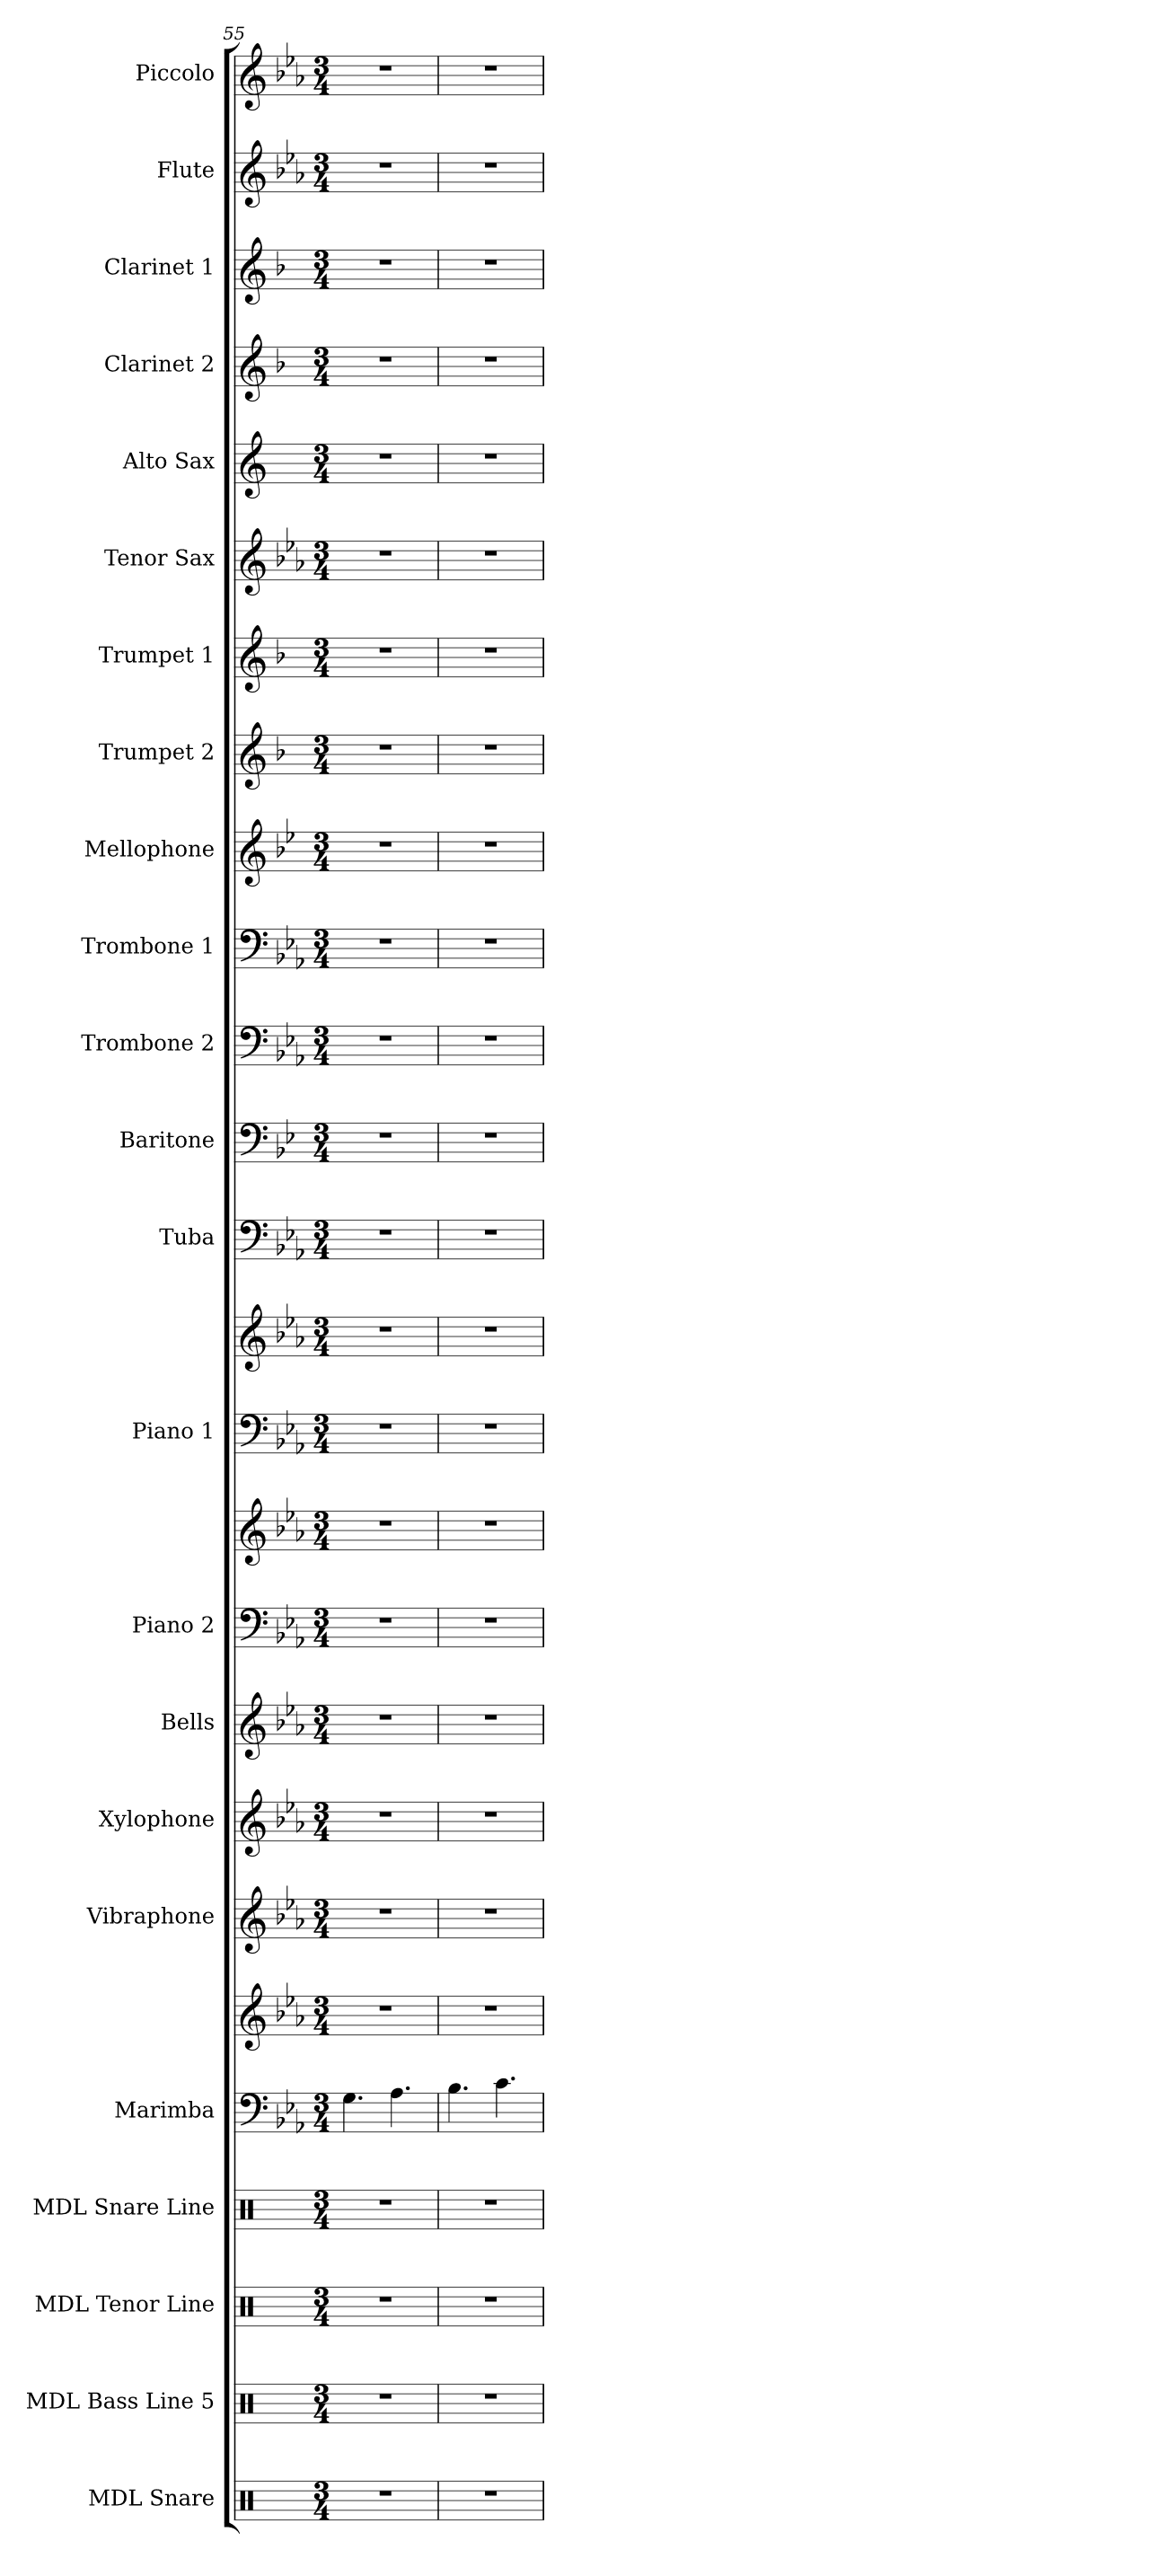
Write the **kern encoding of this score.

**kern	**kern	**kern	**kern	**kern	**kern	**kern	**kern	**kern	**kern	**kern	**kern	**kern	**kern	**kern	**kern	**kern	**kern	**kern	**kern	**kern	**kern	**kern	**kern	**kern	**kern
*part23	*part22	*part21	*part20	*part19	*part19	*part18	*part17	*part16	*part15	*part15	*part14	*part14	*part13	*part12	*part11	*part10	*part9	*part8	*part7	*part6	*part5	*part4	*part3	*part2	*part1
*staff26	*staff25	*staff24	*staff23	*staff22	*staff21	*staff20	*staff19	*staff18	*staff17	*staff16	*staff15	*staff14	*staff13	*staff12	*staff11	*staff10	*staff9	*staff8	*staff7	*staff6	*staff5	*staff4	*staff3	*staff2	*staff1
*I"MDL Snare	*I"MDL Bass Line 5	*I"MDL Tenor Line	*I"MDL Snare Line	*I"Marimba	*	*I"Vibraphone	*I"Xylophone	*I"Bells	*I"Piano 2	*	*I"Piano 1	*	*I"Tuba	*I"Baritone	*I"Trombone 2	*I"Trombone 1	*I"Mellophone	*I"Trumpet 2	*I"Trumpet 1	*I"Tenor Sax	*I"Alto Sax	*I"Clarinet 2	*I"Clarinet 1	*I"Flute	*I"Piccolo
*I'SN.	*I'B. L.	*I'T. L.	*I'S. L.	*I'Mrb.	*	*I'Vib.	*I'Xyl.	*I'Bls.	*I'Pno. 2	*	*I'Pno. 1	*	*I'Tba.	*I'Bar.	*I'Tbn. 2	*I'Tbn. 1	*I'Mello.	*I'Tpt. 2	*I'Tpt. 1	*I'T. Sx.	*I'A. Sx.	*I'Cl. 2	*I'Cl. 1	*I'Fl.	*I'Picc.
*clefX	*clefX	*clefX	*clefX	*clefF4	*clefG2	*clefG2	*clefG2	*clefG2	*clefF4	*clefG2	*clefF4	*clefG2	*clefF4	*clefF4	*clefF4	*clefF4	*clefG2	*clefG2	*clefG2	*clefG2	*clefG2	*clefG2	*clefG2	*clefG2	*clefG2
*	*	*	*	*	*	*	*ITrd-7c-12	*ITrd-14c-24	*	*	*	*	*	*ITrd4c7	*	*	*ITrd4c7	*ITrd1c2	*ITrd1c2	*ITrd8c14	*ITrd5c9	*ITrd1c2	*ITrd1c2	*	*ITrd-7c-12
*k[]	*k[]	*k[]	*k[]	*k[b-e-a-]	*k[b-e-a-]	*k[b-e-a-]	*k[b-e-a-]	*k[b-e-a-]	*k[b-e-a-]	*k[b-e-a-]	*k[b-e-a-]	*k[b-e-a-]	*k[b-e-a-]	*k[b-e-a-]	*k[b-e-a-]	*k[b-e-a-]	*k[b-e-a-]	*k[b-e-a-]	*k[b-e-a-]	*k[b-e-a-]	*k[b-e-a-]	*k[b-e-a-]	*k[b-e-a-]	*k[b-e-a-]	*k[b-e-a-]
*M3/4	*M3/4	*M3/4	*M3/4	*M3/4	*M3/4	*M3/4	*M3/4	*M3/4	*M3/4	*M3/4	*M3/4	*M3/4	*M3/4	*M3/4	*M3/4	*M3/4	*M3/4	*M3/4	*M3/4	*M3/4	*M3/4	*M3/4	*M3/4	*M3/4	*M3/4
=55	=55	=55	=55	=55	=55	=55	=55	=55	=55	=55	=55	=55	=55	=55	=55	=55	=55	=55	=55	=55	=55	=55	=55	=55	=55
2.r	2.r	2.r	2.r	4.G\	2.r	2.r	2.r	2.r	2.r	2.r	2.r	2.r	2.r	2.r	2.r	2.r	2.r	2.r	2.r	2.r	2.r	2.r	2.r	2.r	2.r
.	.	.	.	4.A-\	.	.	.	.	.	.	.	.	.	.	.	.	.	.	.	.	.	.	.	.	.
=56	=56	=56	=56	=56	=56	=56	=56	=56	=56	=56	=56	=56	=56	=56	=56	=56	=56	=56	=56	=56	=56	=56	=56	=56	=56
2.r	2.r	2.r	2.r	4.B-\	2.r	2.r	2.r	2.r	2.r	2.r	2.r	2.r	2.r	2.r	2.r	2.r	2.r	2.r	2.r	2.r	2.r	2.r	2.r	2.r	2.r
.	.	.	.	4.c\	.	.	.	.	.	.	.	.	.	.	.	.	.	.	.	.	.	.	.	.	.
=	=	=	=	=	=	=	=	=	=	=	=	=	=	=	=	=	=	=	=	=	=	=	=	=	=
*-	*-	*-	*-	*-	*-	*-	*-	*-	*-	*-	*-	*-	*-	*-	*-	*-	*-	*-	*-	*-	*-	*-	*-	*-	*-
